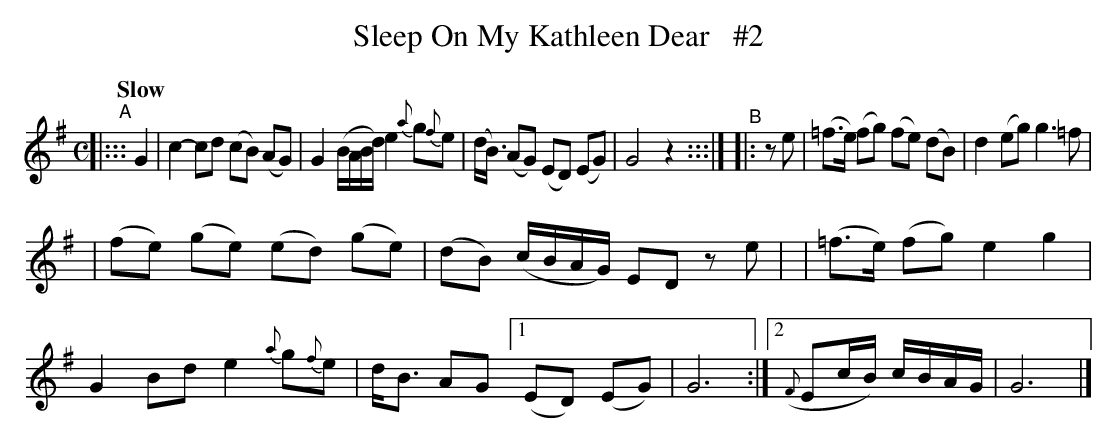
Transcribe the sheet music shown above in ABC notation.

X:1
T: Sleep On My Kathleen Dear   #2
Q: "Slow"
M: C
L: 1/8
K: G
"^A"|::: G2 \
| c2-cd  (cB) (AG) | G2(B/A/B/d/) e2 {a}g{f}e | (d<B) (AG) (ED) (EG) | G4 z2y :::|"^B"|: ze \
| (=f>e) (fg) (fe) (dB) | d2(eg) g3=f |
| (fe) (ge) (ed) (ge) | (dB) (c/B/A/G/) ED ze |\
| (=f>e) (fg) e2g2 | G2Bd e2{a}g{f}e | d<B AG [1 (ED) (EG) | G6 :| [2 ({F}Ec/B/) c/B/A/G/ | G6 |]
